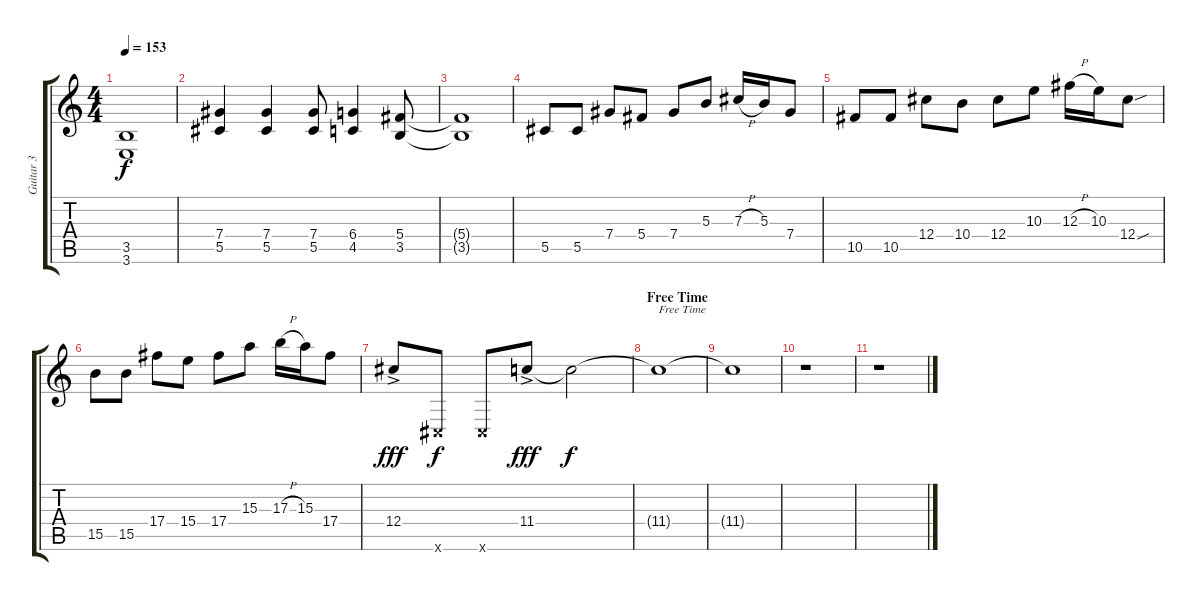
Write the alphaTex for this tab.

\track ("Guitar 3" "Guitar 3") {instrument distortionguitar}
\staff {score tabs}
\tuning (Eb4 Bb3 Gb3 Db3 Ab2 Db2) {hide}
\ts (4 4)
\tempo 153
\clef g2
\ks c
(3.5{t} 3.6{t}).1{dy f} |
(7.4 5.5).4 (7.4 5.5).4 (7.4 5.5).8 (6.4 4.5).4 (5.4 3.5).8 |
(5.4{t} 3.5{t}).1 |
5.5.8 5.5.8 7.4.8 5.4.8 7.4.8 5.3.8 7.3{h}.16 5.3.16 7.4.8 |
10.5.8 10.5.8 12.4.8 10.4.8 12.4.8 10.3.8 12.3{h}.16 10.3.16 12.4{sou}.8 |
15.5.8 15.5.8 17.4.8 15.4.8 17.4.8 15.3.8 17.3{h}.16 15.3.16 17.4.8 |
12.4{ac}.8{dy fff} 0.6{x}.8{dy f} 0.6{x}.8 11.4{ac}.8{dy fff} 11.4{t}.2{dy f} |
\section ("" "Free Time")
11.4{t}.1{txt "Free Time"} |
11.4{t}.1 |
r.1 |
r.1
